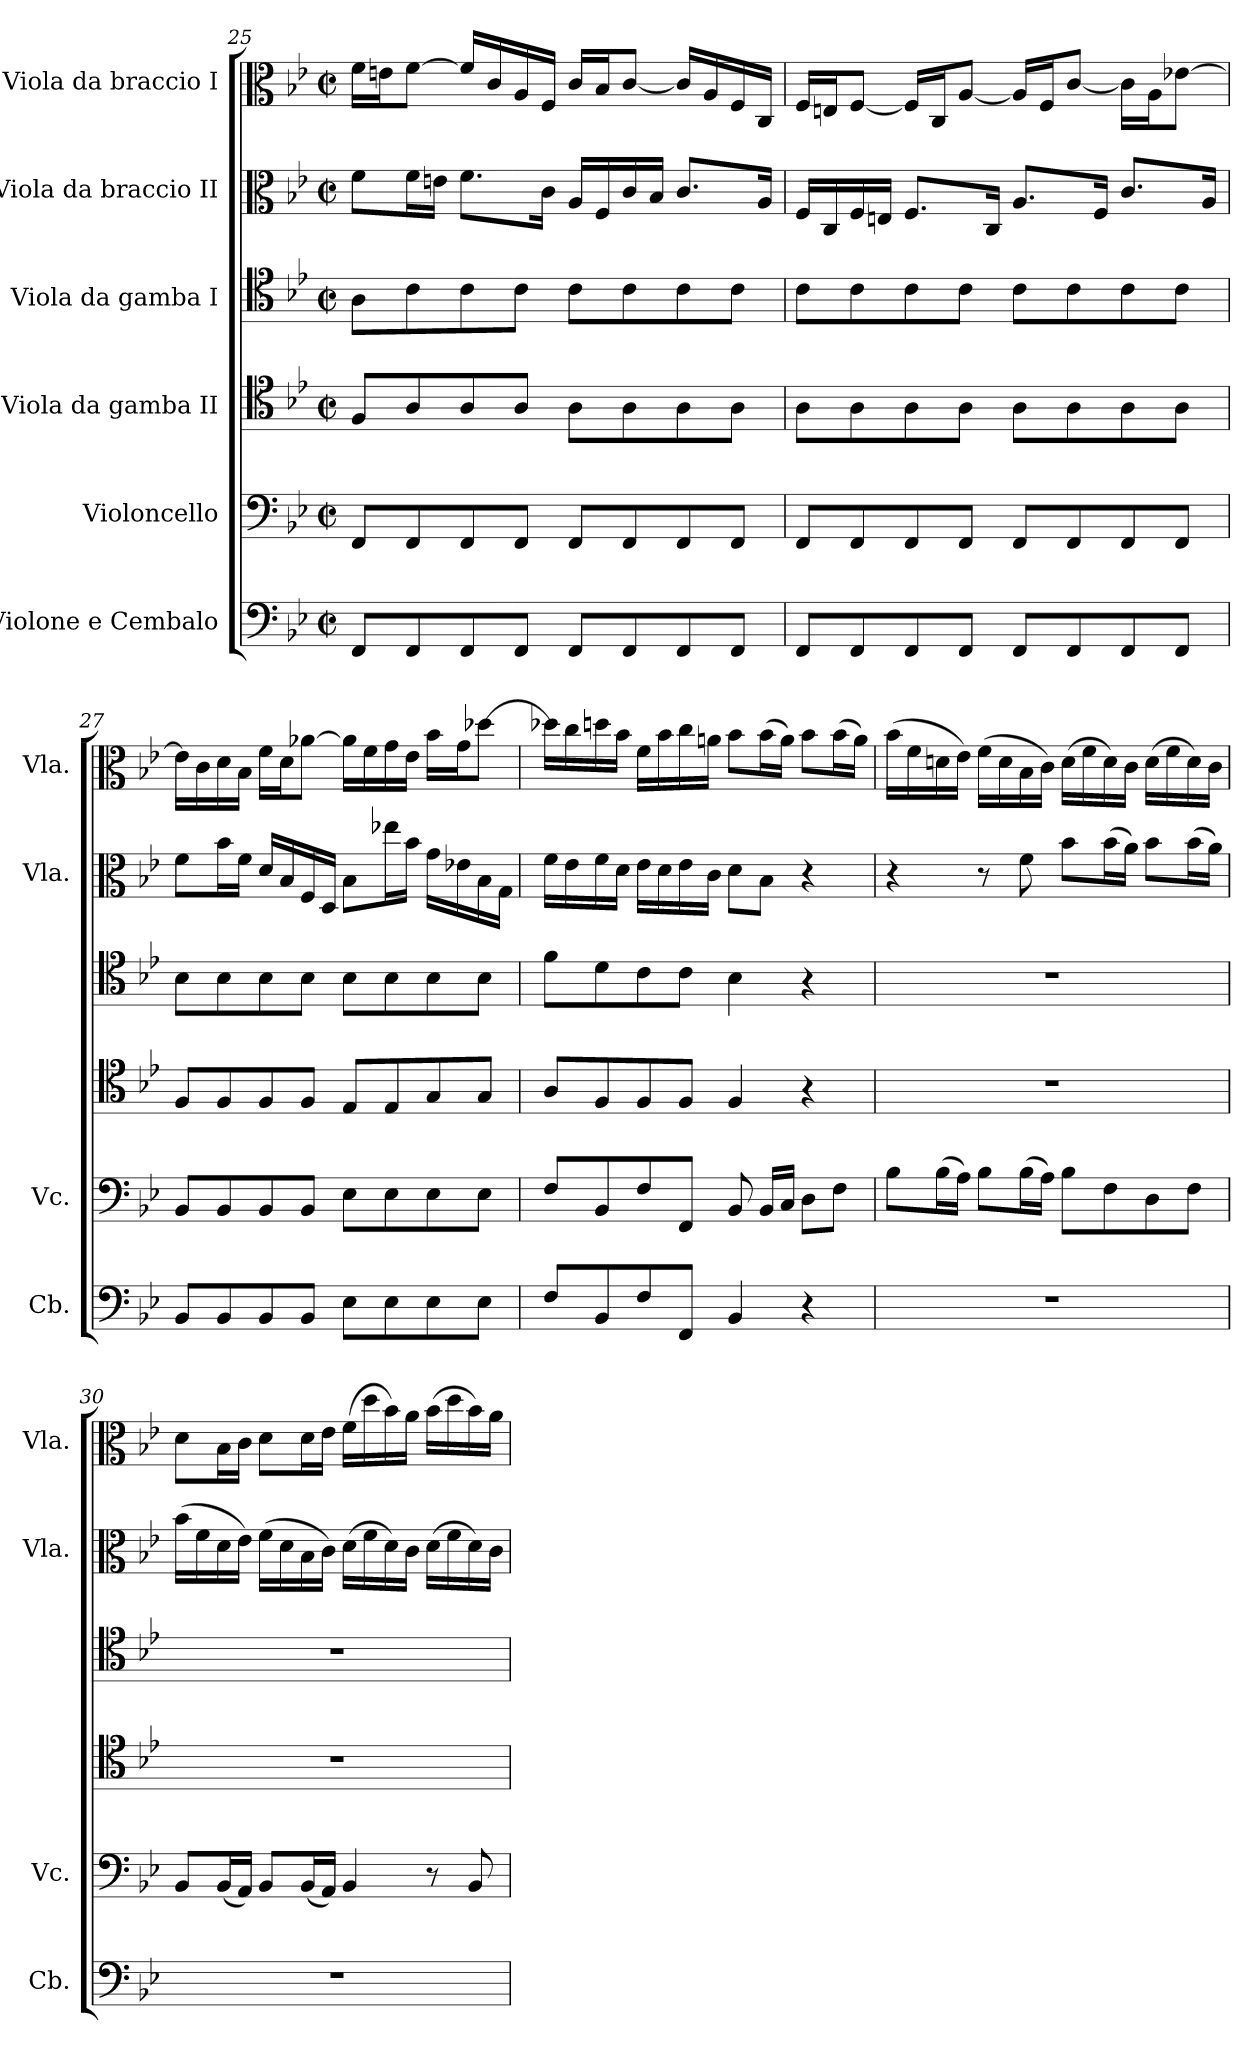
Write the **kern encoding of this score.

**kern	**kern	**kern	**kern	**kern	**kern
*part6	*part5	*part4	*part3	*part2	*part1
*staff6	*staff5	*staff4	*staff3	*staff2	*staff1
*I"Violone e Cembalo	*I"Violoncello	*I"Viola da gamba II	*I"Viola da gamba I	*I"Viola da braccio II	*I"Viola da braccio I
*I'Cb.	*I'Vc.	*	*	*I'Vla.	*I'Vla.
*clefF4	*clefF4	*clefC4	*clefC4	*clefC3	*clefC3
*ITrd7c12	*	*	*	*	*
*k[b-e-]	*k[b-e-]	*k[b-e-]	*k[b-e-]	*k[b-e-]	*k[b-e-]
*B-:	*B-:	*B-:	*B-:	*B-:	*B-:
*M2/2	*M2/2	*M2/2	*M2/2	*M2/2	*M2/2
*met(c|)	*met(c|)	*met(c|)	*met(c|)	*met(c|)	*met(c|)
=25	=25	=25	=25	=25	=25
8FFFi/L	8FFi/L	8Fi/L	8Ai\L	8fi\L	16fi\LL
.	.	.	.	.	16eni\J
8FFFi/	8FFi/	8Ai/	8ci\	16fi\L	[8fi\J
.	.	.	.	16eni\JJ	.
8FFFi/	8FFi/	8Ai/	8ci\	8.fi\L	16fi/LL]
.	.	.	.	.	16ci/
8FFFi/J	8FFi/J	8Ai/J	8ci\J	.	16Ai/
.	.	.	.	16ci\Jk	16Fi/JJ
8FFFi/L	8FFi/L	8Ai\L	8ci\L	16Ai/LL	16ci/LL
.	.	.	.	16Fi/	16B-i/J
8FFFi/	8FFi/	8Ai\	8ci\	16ci/	[8ci/J
.	.	.	.	16B-i/JJ	.
8FFFi/	8FFi/	8Ai\	8ci\	8.ci/L	16ci/LL]
.	.	.	.	.	16Ai/
8FFFi/J	8FFi/J	8Ai\J	8ci\J	.	16Fi/
.	.	.	.	16Ai/Jk	16Ci/JJ
=26	=26	=26	=26	=26	=26
8FFFi/L	8FFi/L	8Ai\L	8ci\L	16Fi/LL	16Fi/LL
.	.	.	.	16Ci/	16Eni/J
8FFFi/	8FFi/	8Ai\	8ci\	16Fi/	[8Fi/J
.	.	.	.	16Eni/JJ	.
8FFFi/	8FFi/	8Ai\	8ci\	8.Fi/L	16Fi/LL]
.	.	.	.	.	16Ci/J
8FFFi/J	8FFi/J	8Ai\J	8ci\J	.	[8Ai/J
.	.	.	.	16Ci/Jk	.
8FFFi/L	8FFi/L	8Ai\L	8ci\L	8.Ai/L	16Ai/LL]
.	.	.	.	.	16Fi/J
8FFFi/	8FFi/	8Ai\	8ci\	.	[8ci/J
.	.	.	.	16Fi/Jk	.
8FFFi/	8FFi/	8Ai\	8ci\	8.ci/L	16ci\LL]
.	.	.	.	.	16Ai\J
8FFFi/J	8FFi/J	8Ai\J	8ci\J	.	[8e-Xi\J
.	.	.	.	16Ai/Jk	.
=27	=27	=27	=27	=27	=27
8BBB-i/L	8BB-i/L	8Fi/L	8B-i\L	8fi\L	16e-i\LL]
.	.	.	.	.	16ci\
8BBB-i/	8BB-i/	8Fi/	8B-i\	16b-i\L	16di\
.	.	.	.	16fi\JJ	16B-i\JJ
8BBB-i/	8BB-i/	8Fi/	8B-i\	16di/LL	16fi\LL
.	.	.	.	16B-i/	16di\J
8BBB-i/J	8BB-i/J	8Fi/J	8B-i\J	16Fi/	[8a-Xi\J
.	.	.	.	16Di/JJ	.
8EE-i\L	8E-i\L	8E-i/L	8B-i\L	8B-i\L	16a-i\LL]
.	.	.	.	.	16fi\
8EE-i\	8E-i\	8E-i/	8B-i\	16ee-Xi\L	16gi\
.	.	.	.	16b-i\JJ	16e-i\JJ
8EE-i\	8E-i\	8Gi/	8B-i\	16gi\LL	16b-i\LL
.	.	.	.	16e-Xi\	16gi\J
8EE-i\J	8E-i\J	8Gi/J	8B-i\J	16B-i\	[8dd-Xi\J
.	.	.	.	16Gi\JJ	.
!!LO:LB:g=z
=28	=28	=28	=28	=28	=28
8FFi/L	8Fi/L	8Ai/L	8fi\L	16fi\LL	16dd-Xi\LL]
.	.	.	.	16e-i\	16cci\
8BBB-i/	8BB-i/	8Fi/	8di\	16fi\	16ddni\
.	.	.	.	16di\JJ	16b-i\JJ
8FFi/	8Fi/	8Fi/	8ci\	16e-i\LL	16fi\LL
.	.	.	.	16di\	16b-i\
8FFFi/J	8FFi/J	8Fi/J	8ci\J	16e-i\	16cci\
.	.	.	.	16ci\JJ	16ani\JJ
4BBB-i/	8BB-i/	4Fi/	4B-i\	8di\L	8b-i\L
.	16BB-i/LL	.	.	8B-i\J	(16b-i\L
.	16Ci/JJ	.	.	.	16ai\JJ)
4r	8Di\L	4r	4r	4r	8b-i\L
.	8Fi\J	.	.	.	(16b-i\L
.	.	.	.	.	16ai\JJ)
=29	=29	=29	=29	=29	=29
1r	8B-i\L	1r	1r	4r	(16b-i\LL
.	.	.	.	.	16fi\
.	(16B-i\L	.	.	.	16dni\
.	16Ai\JJ)	.	.	.	16e-i\JJ)
.	8B-i\L	.	.	8r	(16fi\LL
.	.	.	.	.	16di\
.	(16B-i\L	.	.	8fi\	16B-i\
.	16Ai\JJ)	.	.	.	16ci\JJ)
.	8B-i\L	.	.	8b-i\L	(16di\LL
.	.	.	.	.	16fi\
.	8Fi\	.	.	(16b-i\L	16di\)
.	.	.	.	16ai\JJ)	16ci\JJ
.	8Di\	.	.	8b-i\L	(16di\LL
.	.	.	.	.	16fi\
.	8Fi\J	.	.	(16b-i\L	16di\)
.	.	.	.	16ai\JJ)	16ci\JJ
=30	=30	=30	=30	=30	=30
1r	8BB-i/L	1r	1r	(16b-i\LL	8di\L
.	.	.	.	16fi\	.
.	(16BB-i/L	.	.	16di\	16B-i\L
.	16AAi/JJ)	.	.	16e-i\JJ)	16ci\JJ
.	8BB-i/L	.	.	(16fi\LL	8di\L
.	.	.	.	16di\	.
.	(16BB-i/L	.	.	16B-i\	16di\L
.	16AAi/JJ)	.	.	16ci\JJ)	16e-i\JJ
.	4BB-i/	.	.	(16di\LL	(16fi\LL
.	.	.	.	16fi\	16ddi\
.	.	.	.	16di\)	16b-i\)
.	.	.	.	16ci\JJ	16ai\JJ
.	8r	.	.	(16di\LL	(16b-i\LL
.	.	.	.	16fi\	16ddi\
.	8BB-i/	.	.	16di\)	16b-i\)
.	.	.	.	16ci\JJ	16ai\JJ
=	=	=	=	=	=
*-	*-	*-	*-	*-	*-
